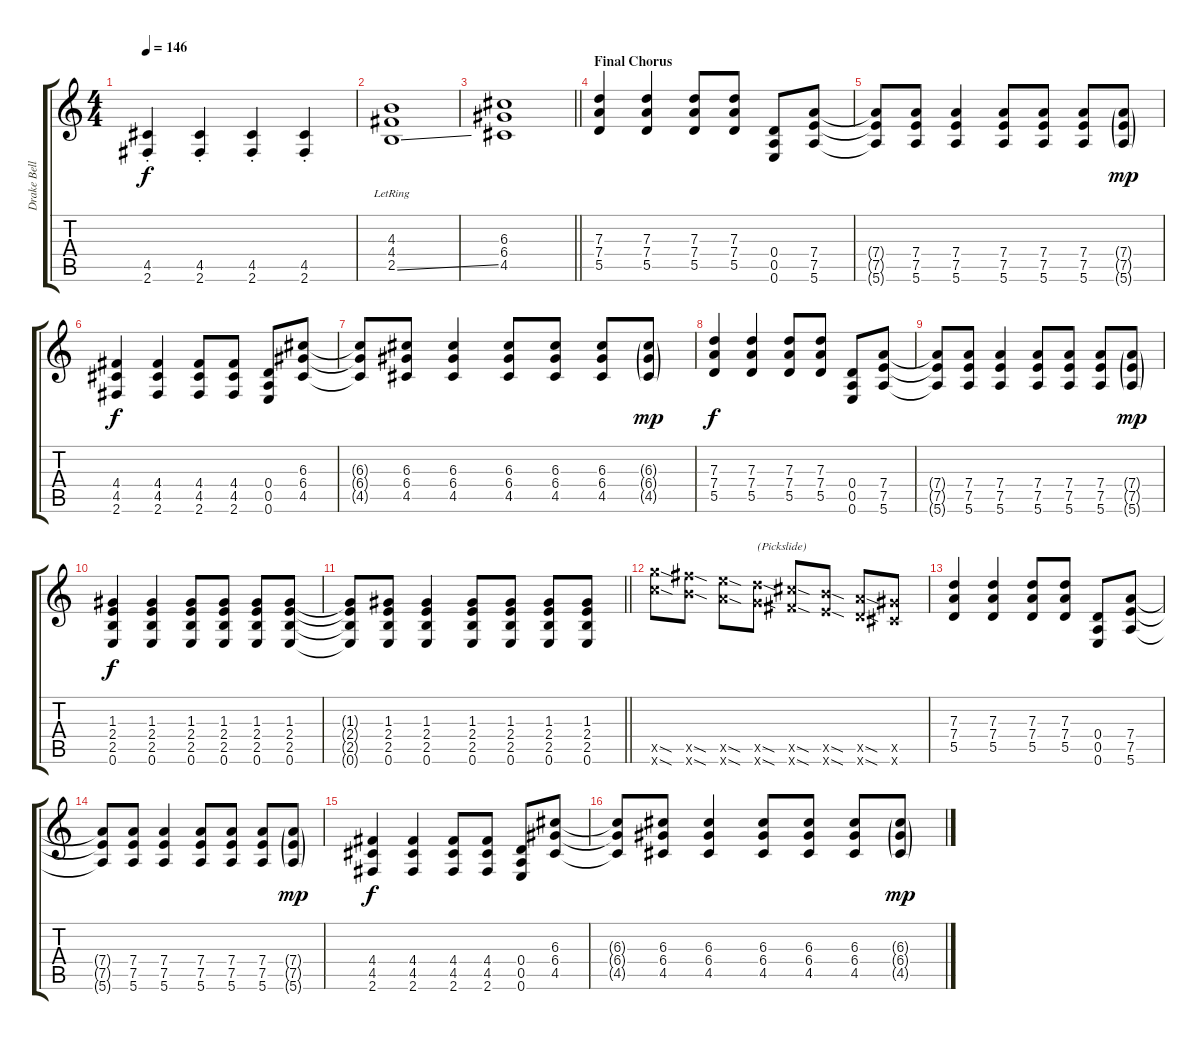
\track ("Drake Bell (lead)" "Drake Bell") {instrument overdrivenguitar}
\staff {score tabs}
\tuning (E4 B3 G3 D3 A2 E2) {hide}
\ts (4 4)
\tempo 146
\clef g2
\ks c
(4.5{st} 2.6).4{dy f} (4.5{st} 2.6).4 (4.5{st} 2.6).4 (4.5{st} 2.6).4 |
(4.3 4.4{lr} 2.5{ss}).1 |
\barLineRight lightlight
(6.3 6.4 4.5).1 |
\section ("" "Final Chorus")
(7.3 7.4 5.5).4 (7.3 7.4 5.5).4 (7.3 7.4 5.5).8 (7.3 7.4 5.5).8 (0.4 0.5 0.6).8 (7.4 7.5 5.6).8 |
(7.4{t} 7.5{t} 5.6{t}).8 (7.4 7.5 5.6).8 (7.4 7.5 5.6).4 (7.4 7.5 5.6).8 (7.4 7.5 5.6).8 (7.4 7.5 5.6).8 (7.4{g} 7.5{g} 5.6{g}).8{dy mp} |
(4.4 4.5 2.6).4{dy f} (4.4 4.5 2.6).4 (4.4 4.5 2.6).8 (4.4 4.5 2.6).8 (0.4 0.5 0.6).8 (6.3 6.4 4.5).8 |
(6.3{t} 6.4{t} 4.5{t}).8 (6.3 6.4 4.5).8 (6.3 6.4 4.5).4 (6.3 6.4 4.5).8 (6.3 6.4 4.5).8 (6.3 6.4 4.5).8 (6.3{g} 6.4{g} 4.5{g}).8{dy mp} |
(7.3 7.4 5.5).4{dy f} (7.3 7.4 5.5).4 (7.3 7.4 5.5).8 (7.3 7.4 5.5).8 (0.4 0.5 0.6).8 (7.4 7.5 5.6).8 |
(7.4{t} 7.5{t} 5.6{t}).8 (7.4 7.5 5.6).8 (7.4 7.5 5.6).4 (7.4 7.5 5.6).8 (7.4 7.5 5.6).8 (7.4 7.5 5.6).8 (7.4{g} 7.5{g} 5.6{g}).8{dy mp} |
(1.3 2.4 2.5 0.6).4{dy f} (1.3 2.4 2.5 0.6).4 (1.3 2.4 2.5 0.6).8 (1.3 2.4 2.5 0.6).8 (1.3 2.4 2.5 0.6).8 (1.3 2.4 2.5 0.6).8 |
\barLineRight lightlight
(1.3{t} 2.4{t} 2.5{t} 0.6{t}).8 (1.3 2.4 2.5 0.6).8 (1.3 2.4 2.5 0.6).4 (1.3 2.4 2.5 0.6).8 (1.3 2.4 2.5 0.6).8 (1.3 2.4 2.5 0.6).8 (1.3 2.4 2.5 0.6).8 |
(22.5{sod x} 20.6{sod x}).8 (21.5{sod x} 19.6{sod x}).8 (19.5{sod x} 17.6{sod x}).8 (17.5{sod x} 15.6{sod x}).8{txt "(Pickslide)"} (16.5{sod x} 14.6{sod x}).8 (14.5{sod x} 12.6{sod x}).8 (12.5{sod x} 10.6{sod x}).8 (11.5{x} 9.6{x}).8 |
(7.3 7.4 5.5).4 (7.3 7.4 5.5).4 (7.3 7.4 5.5).8 (7.3 7.4 5.5).8 (0.4 0.5 0.6).8 (7.4 7.5 5.6).8 |
(7.4{t} 7.5{t} 5.6{t}).8 (7.4 7.5 5.6).8 (7.4 7.5 5.6).4 (7.4 7.5 5.6).8 (7.4 7.5 5.6).8 (7.4 7.5 5.6).8 (7.4{g} 7.5{g} 5.6{g}).8{dy mp} |
(4.4 4.5 2.6).4{dy f} (4.4 4.5 2.6).4 (4.4 4.5 2.6).8 (4.4 4.5 2.6).8 (0.4 0.5 0.6).8 (6.3 6.4 4.5).8 |
(6.3{t} 6.4{t} 4.5{t}).8 (6.3 6.4 4.5).8 (6.3 6.4 4.5).4 (6.3 6.4 4.5).8 (6.3 6.4 4.5).8 (6.3 6.4 4.5).8 (6.3{g} 6.4{g} 4.5{g}).8{dy mp}
